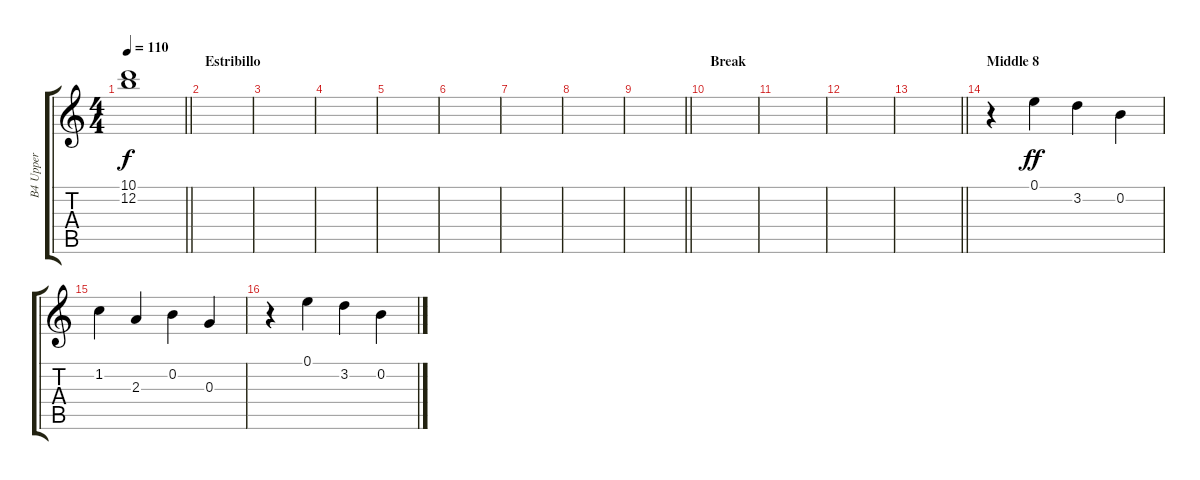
\track ("B4 Upper" "B4 Upper") {instrument rockorgan}
\staff {score tabs}
\tuning (E5 B4 G4 D4 A3 E3) {hide}
\ts (4 4)
\tempo 110
\clef g2
\barLineRight lightlight
\ks c
(10.1{t} 12.2{t}).1{dy f} |
\section ("" "Estribillo")
|
|
|
|
|
|
|
\barLineRight lightlight
|
\section ("" "Break")
|
|
|
\barLineRight lightlight
|
\section ("" "Middle 8")
r.4 0.1.4{dy ff} 3.2.4 0.2.4 |
1.2.4 2.3.4 0.2.4 0.3.4 |
r.4 0.1.4 3.2.4 0.2.4
